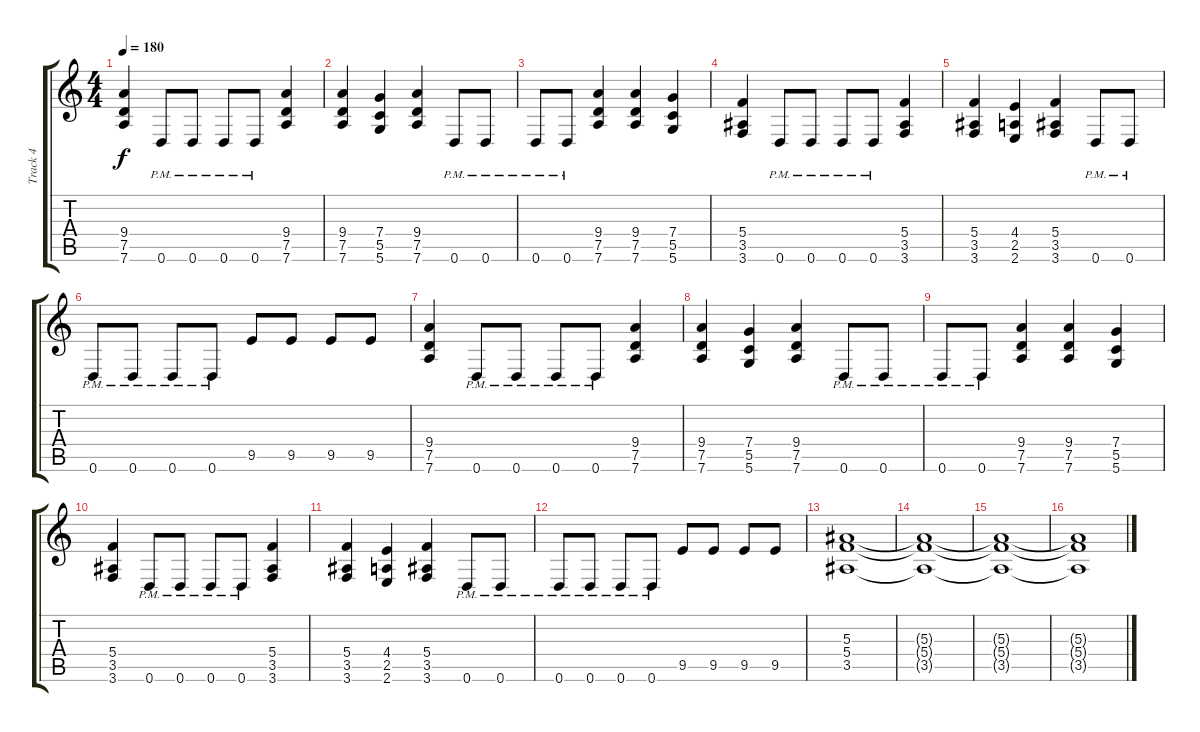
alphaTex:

\track ("Track 4" "Track 4") {instrument distortionguitar}
\staff {score tabs}
\tuning (D4 A3 F3 C3 G2 D2) {hide}
\ts (4 4)
\tempo 180
\clef g2
\ks c
(9.4 7.5 7.6).4{dy f} 0.6{pm}.8 0.6{pm}.8 0.6{pm}.8 0.6{pm}.8 (9.4 7.5 7.6).4 |
(9.4 7.5 7.6).4 (7.4 5.5 5.6).4 (9.4 7.5 7.6).4 0.6{pm}.8 0.6{pm}.8 |
0.6{pm}.8 0.6{pm}.8 (9.4 7.5 7.6).4 (9.4 7.5 7.6).4 (7.4 5.5 5.6).4 |
(5.4 3.5 3.6).4 0.6{pm}.8 0.6{pm}.8 0.6{pm}.8 0.6{pm}.8 (5.4 3.5 3.6).4 |
(5.4 3.5 3.6).4 (4.4 2.5 2.6).4 (5.4 3.5 3.6).4 0.6{pm}.8 0.6{pm}.8 |
0.6{pm}.8 0.6{pm}.8 0.6{pm}.8 0.6{pm}.8 9.5.8 9.5.8 9.5.8 9.5.8 |
(9.4 7.5 7.6).4 0.6{pm}.8 0.6{pm}.8 0.6{pm}.8 0.6{pm}.8 (9.4 7.5 7.6).4 |
(9.4 7.5 7.6).4 (7.4 5.5 5.6).4 (9.4 7.5 7.6).4 0.6{pm}.8 0.6{pm}.8 |
0.6{pm}.8 0.6{pm}.8 (9.4 7.5 7.6).4 (9.4 7.5 7.6).4 (7.4 5.5 5.6).4 |
(5.4 3.5 3.6).4 0.6{pm}.8 0.6{pm}.8 0.6{pm}.8 0.6{pm}.8 (5.4 3.5 3.6).4 |
(5.4 3.5 3.6).4 (4.4 2.5 2.6).4 (5.4 3.5 3.6).4 0.6{pm}.8 0.6{pm}.8 |
0.6{pm}.8 0.6{pm}.8 0.6{pm}.8 0.6{pm}.8 9.5.8 9.5.8 9.5.8 9.5.8 |
(5.3 5.4 3.5).1 |
(5.3{t} 5.4{t} 3.5{t}).1 |
(5.3{t} 5.4{t} 3.5{t}).1 |
(5.3{t} 5.4{t} 3.5{t}).1
